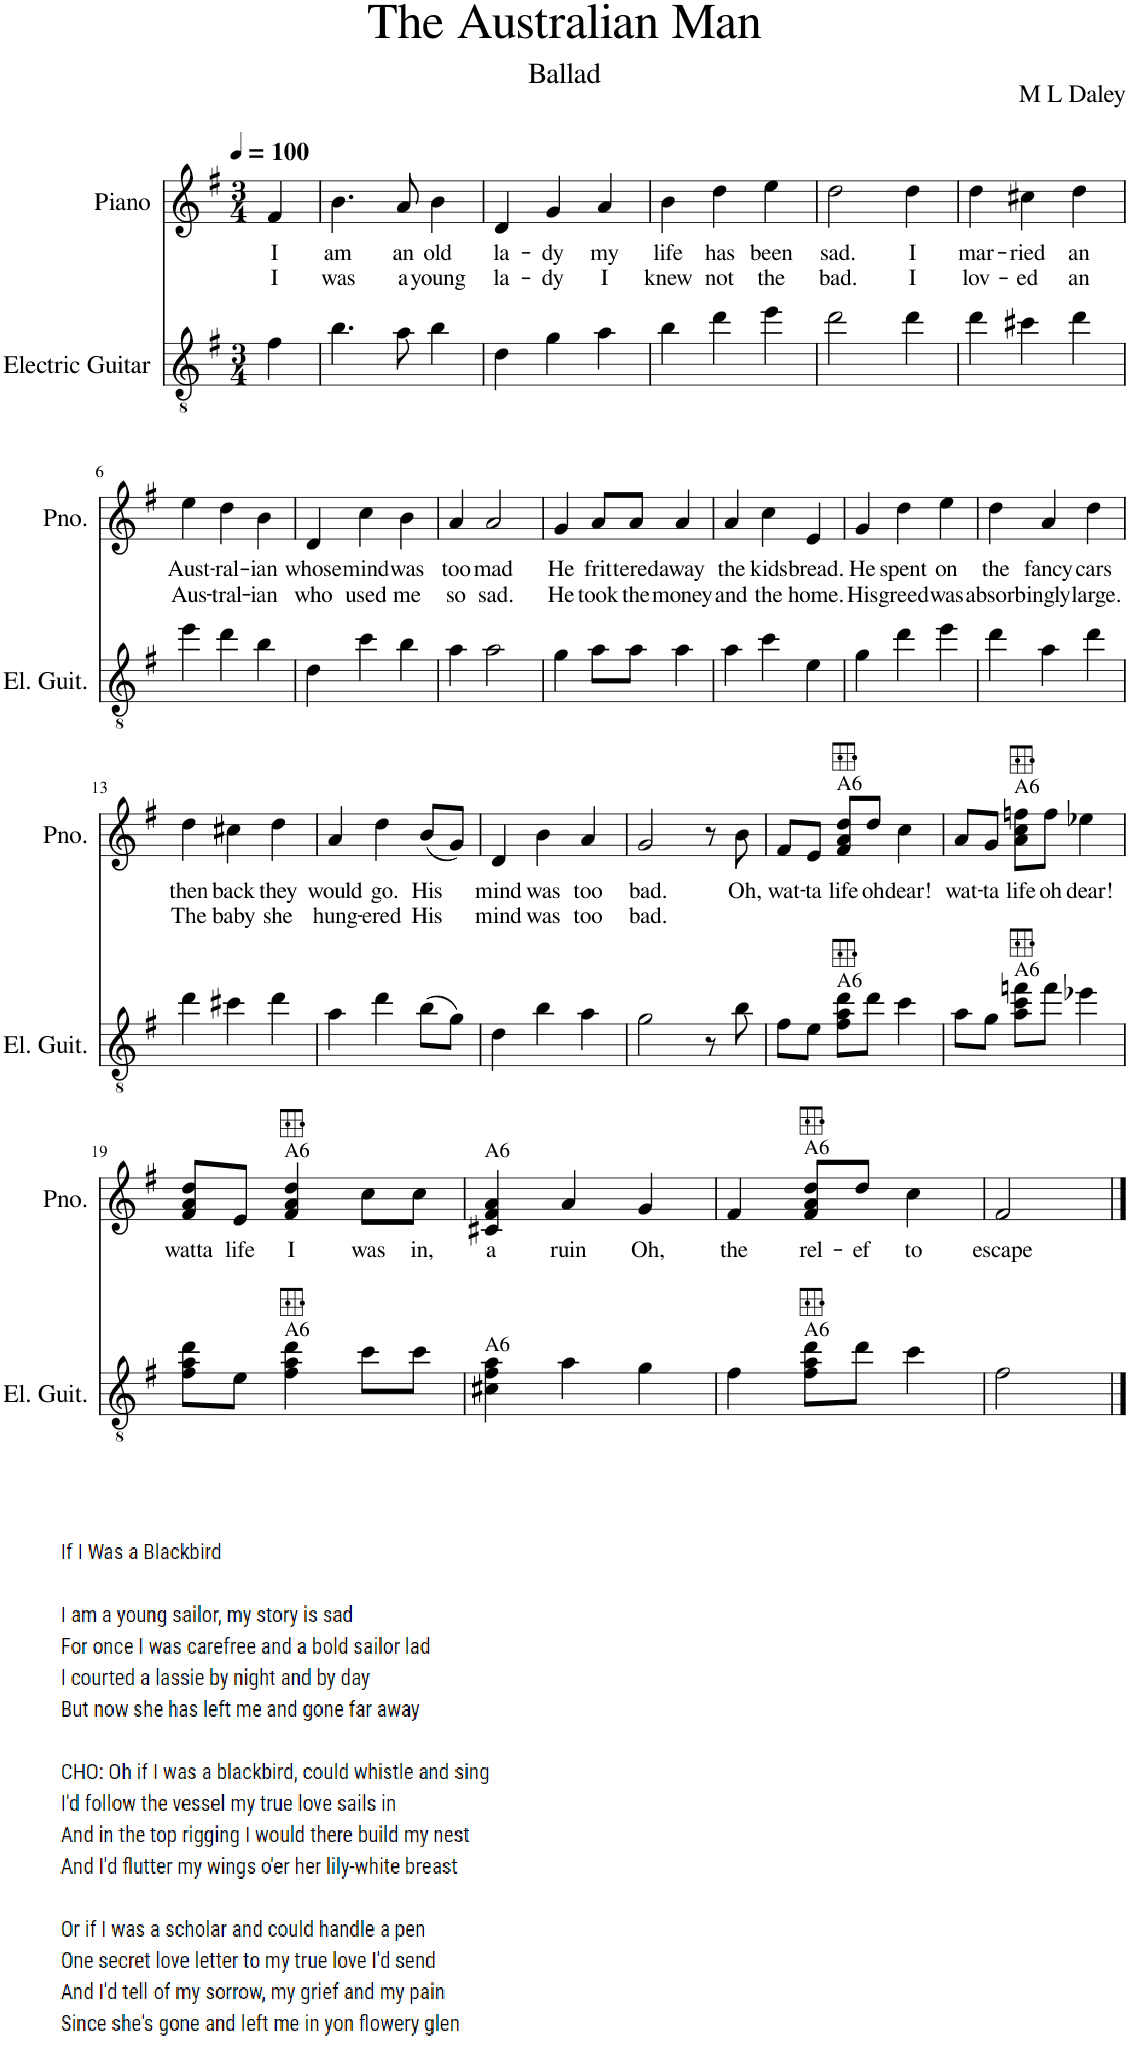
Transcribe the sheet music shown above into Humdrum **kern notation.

**kern	**kern	**text	**text
*part2	*part1	*part1	*part1
*staff2	*staff1	*staff1	*staff1
*I"Electric Guitar	*I"Piano	*	*
*I'El. Guit.	*I'Pno.	*	*
*clefGv2	*clefG2	*	*
*k[f#]	*k[f#]	*	*
*M3/4	*M3/4	*	*
*MM100	*MM100	*	*
=	=	=	=
!	!	!LO:LY:b	!LO:LY:b
4f#\	4f#/	I	I
=1	=1	=1	=1
!	!	!LO:LY:b	!LO:LY:b
4.b\	4.b\	am	was
!	!	!LO:LY:b	!LO:LY:b
8a\	8a/	an	a
!	!	!LO:LY:b	!LO:LY:b
4b\	4b\	old	young
=2	=2	=2	=2
!	!	!LO:LY:b	!LO:LY:b
4d\	4d/	la-	la-
!	!	!LO:LY:b	!LO:LY:b
4g\	4g/	-dy	-dy
!	!	!LO:LY:b	!LO:LY:b
4a\	4a/	my	I
=3	=3	=3	=3
!	!	!LO:LY:b	!LO:LY:b
4b\	4b\	life	knew
!	!	!LO:LY:b	!LO:LY:b
4dd\	4dd\	has	not
!	!	!LO:LY:b	!LO:LY:b
4ee\	4ee\	been	the
=4	=4	=4	=4
!	!	!LO:LY:b	!LO:LY:b
2dd\	2dd\	sad.	bad.
!	!	!LO:LY:b	!LO:LY:b
4dd\	4dd\	I	I
=5	=5	=5	=5
!	!	!LO:LY:b	!LO:LY:b
4dd\	4dd\	mar-	lov-
!	!	!LO:LY:b	!LO:LY:b
4cc#X\	4cc#X\	-ried	-ed
!	!	!LO:LY:b	!LO:LY:b
4dd\	4dd\	an	an
!!LO:LB:g=z
=6	=6	=6	=6
!	!	!LO:LY:b	!LO:LY:b
4ee\	4ee\	Aust-	Aus-
!	!	!LO:LY:b	!LO:LY:b
4dd\	4dd\	-ral-	-tral-
!	!	!LO:LY:b	!LO:LY:b
4b\	4b\	-ian	-ian
=7	=7	=7	=7
!	!	!LO:LY:b	!LO:LY:b
4d\	4d/	whose	who
!	!	!LO:LY:b	!LO:LY:b
4cc\	4cc\	mind	used
!	!	!LO:LY:b	!LO:LY:b
4b\	4b\	was	me
=8	=8	=8	=8
!	!	!LO:LY:b	!LO:LY:b
4a\	4a/	too	so
!	!	!LO:LY:b	!LO:LY:b
2a\	2a/	mad	sad.
=9	=9	=9	=9
!	!	!LO:LY:b	!LO:LY:b
4g\	4g/	He	He
!	!	!LO:LY:b	!LO:LY:b
8a\L	8a/L	frit	took
!	!	!LO:LY:b	!LO:LY:b
8a\J	8a/J	tered	the
!	!	!LO:LY:b	!LO:LY:b
4a\	4a/	away	money
=10	=10	=10	=10
!	!	!LO:LY:b	!LO:LY:b
4a\	4a/	the	and
!	!	!LO:LY:b	!LO:LY:b
4cc\	4cc\	kids	the
!	!	!LO:LY:b	!LO:LY:b
4e\	4e/	bread.	home.
=11	=11	=11	=11
!	!	!LO:LY:b	!LO:LY:b
4g\	4g/	He	His
!	!	!LO:LY:b	!LO:LY:b
4dd\	4dd\	spent	greed
!	!	!LO:LY:b	!LO:LY:b
4ee\	4ee\	on	was
=12	=12	=12	=12
!	!	!LO:LY:b	!LO:LY:b
4dd\	4dd\	the	absorb
!	!	!LO:LY:b	!LO:LY:b
4a\	4a/	fancy	-ingly
!	!	!LO:LY:b	!LO:LY:b
4dd\	4dd\	cars	large.
!!LO:LB:g=z
=13	=13	=13	=13
!	!	!LO:LY:b	!LO:LY:b
4dd\	4dd\	then	The
!	!	!LO:LY:b	!LO:LY:b
4cc#X\	4cc#X\	back	baby
!	!	!LO:LY:b	!LO:LY:b
4dd\	4dd\	they	she
=14	=14	=14	=14
!	!	!LO:LY:b	!LO:LY:b
4a\	4a/	would	hung-
!	!	!LO:LY:b	!LO:LY:b
4dd\	4dd\	go.	-ered
!	!	!LO:LY:b	!LO:LY:b
(8b\L	(8b/L	His	His
8g\J)	8g/J)	.	.
=15	=15	=15	=15
!	!	!LO:LY:b	!LO:LY:b
4d\	4d/	mind	mind
!	!	!LO:LY:b	!LO:LY:b
4b\	4b\	was	was
!	!	!LO:LY:b	!LO:LY:b
4a\	4a/	too	too
=16	=16	=16	=16
!	!	!LO:LY:b	!LO:LY:b
2g\	2g/	bad.	bad.
8r	8r	.	.
!	!	!LO:LY:b	!
8b\	8b\	Oh,	.
=17	=17	=17	=17
!	!	!LO:LY:b	!
8f#\L	8f#/L	wat-	.
!	!	!LO:LY:b	!
8e\J	8e/J	-ta	.
!	!LO:TX:a:t=A6	!	!
!LO:TX:a:t=A6	!	!	!
!	!	!LO:LY:b	!
8f#\ 8a\ 8dd\L	8f#/ 8a/ 8dd/L	life	.
!	!	!LO:LY:b	!
8dd\J	8dd/J	oh	.
!	!	!LO:LY:b	!
4cc\	4cc\	dear!	.
=18	=18	=18	=18
!	!	!LO:LY:b	!
8a\L	8a/L	wat-	.
!	!	!LO:LY:b	!
8g\J	8g/J	-ta	.
!	!LO:TX:a:t=A6	!	!
!LO:TX:a:t=A6	!	!	!
!	!	!LO:LY:b	!
8a\ 8cc\ 8ffn\L	8a\ 8cc\ 8ffn\L	life	.
!	!	!LO:LY:b	!
8ff\J	8ff\J	oh	.
!	!	!LO:LY:b	!
4ee-X\	4ee-X\	dear!	.
!!LO:LB:g=z
=19	=19	=19	=19
!	!	!LO:LY:b	!
8f#\ 8a\ 8dd\L	8f#/ 8a/ 8dd/L	watta	.
!	!	!LO:LY:b	!
8e\J	8e/J	life	.
!	!LO:TX:a:t=A6	!	!
!LO:TX:a:t=A6	!	!	!
!	!	!LO:LY:b	!
4f#\ 4a\ 4dd\	4f#/ 4a/ 4dd/	I	.
!	!	!LO:LY:b	!
8cc\L	8cc\L	was	.
!	!	!LO:LY:b	!
8cc\J	8cc\J	in,	.
=20	=20	=20	=20
!	!LO:TX:a:t=A6	!	!
!LO:TX:a:t=A6	!	!	!
!	!	!LO:LY:b	!
4c#X\ 4f#\ 4a\	4c#X/ 4f#/ 4a/	a	.
!	!	!LO:LY:b	!
4a\	4a/	ruin	.
!	!	!LO:LY:b	!
4g\	4g/	Oh,	.
=21	=21	=21	=21
!	!	!LO:LY:b	!
4f#\	4f#/	the	.
!	!LO:TX:a:t=A6	!	!
!LO:TX:a:t=A6	!	!	!
!	!	!LO:LY:b	!
8f#\ 8a\ 8dd\L	8f#/ 8a/ 8dd/L	rel-	.
!	!	!LO:LY:b	!
8dd\J	8dd/J	-ef	.
!	!	!LO:LY:b	!
4cc\	4cc\	to	.
=22	=22	=22	=22
!	!	!LO:LY:b	!
2f#\	2f#/	escape	.
==	==	==	==
*-	*-	*-	*-
